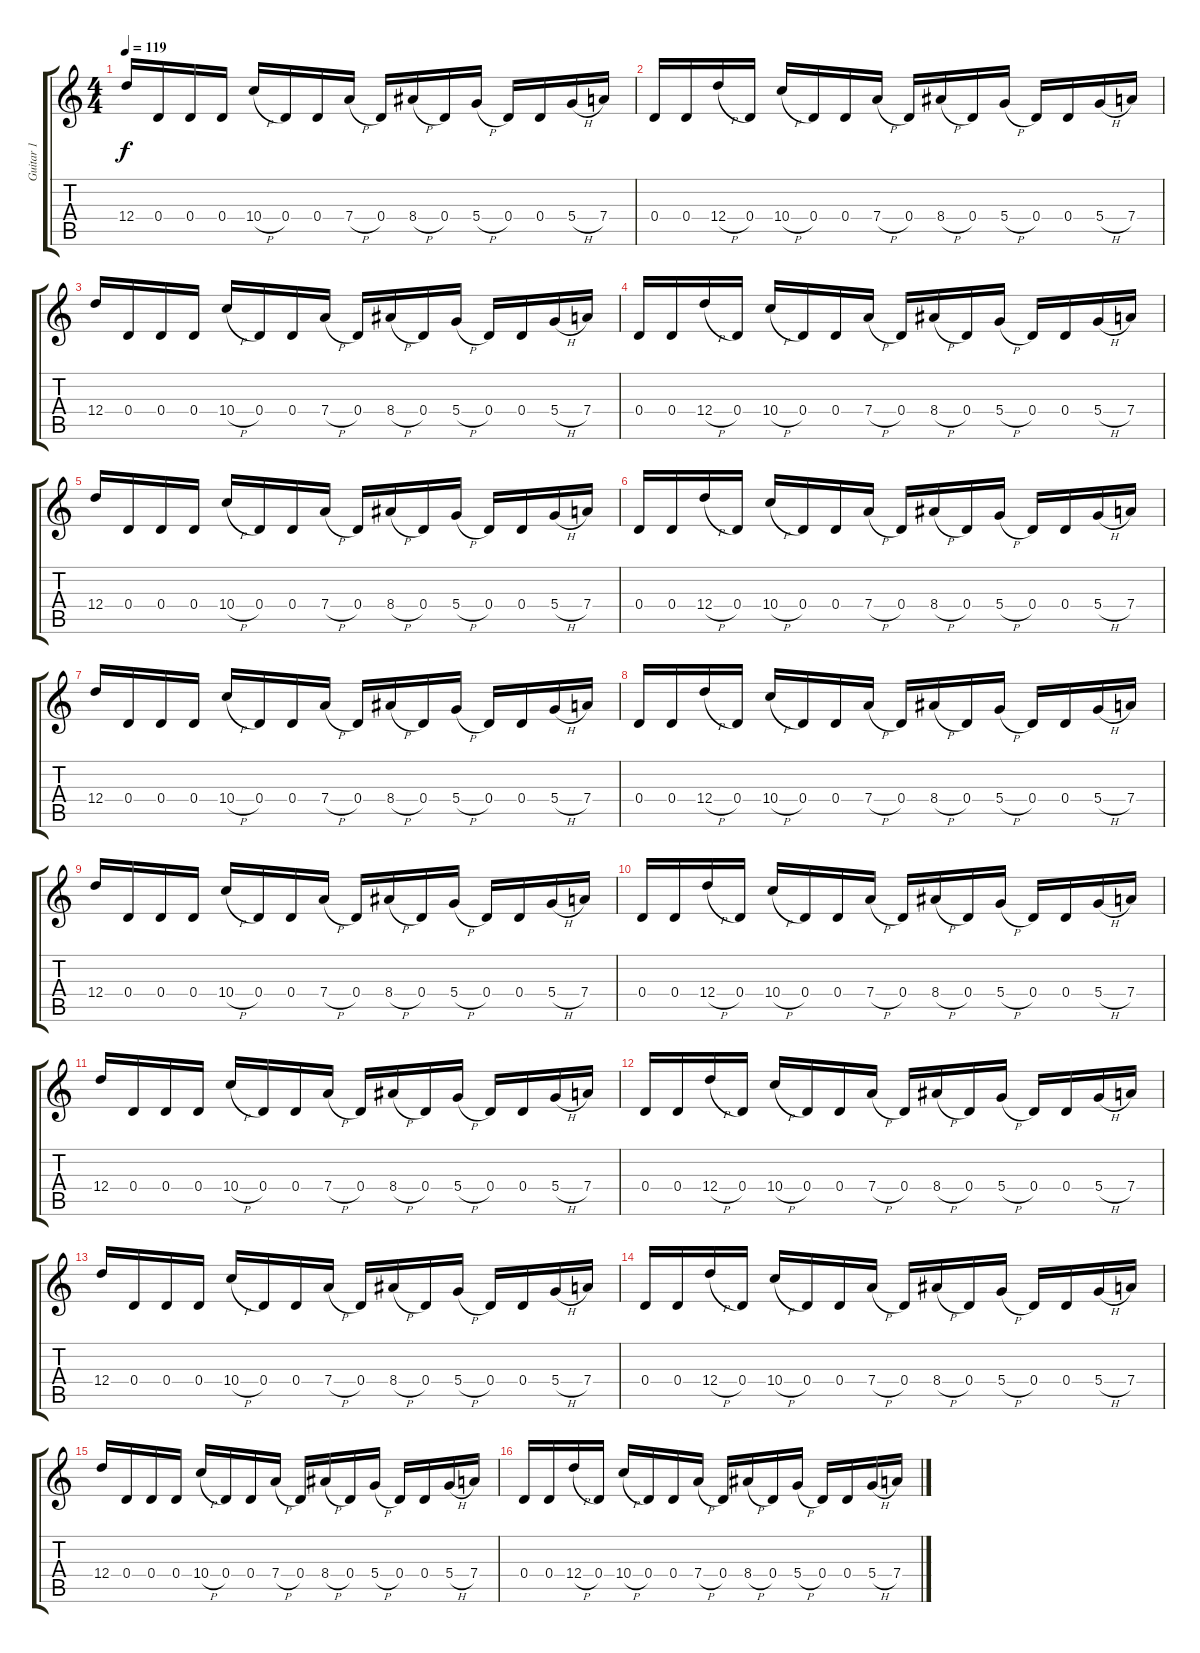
\track ("Guitar 1" "Guitar 1") {instrument distortionguitar}
\staff {score tabs}
\tuning (E4 B3 G3 D3 A2 D2) {hide}
\ts (4 4)
\tempo 119
\clef g2
\ks c
12.4.16{dy f instrument distortionguitar} 0.4.16 0.4.16 0.4.16 10.4{h}.16 0.4.16 0.4.16 7.4{h}.16 0.4.16 8.4{h}.16 0.4.16 5.4{h}.16 0.4.16 0.4.16 5.4{h}.16 7.4.16 |
0.4.16 0.4.16 12.4{h}.16 0.4.16 10.4{h}.16 0.4.16 0.4.16 7.4{h}.16 0.4.16 8.4{h}.16 0.4.16 5.4{h}.16 0.4.16 0.4.16 5.4{h}.16 7.4.16 |
12.4.16 0.4.16 0.4.16 0.4.16 10.4{h}.16 0.4.16 0.4.16 7.4{h}.16 0.4.16 8.4{h}.16 0.4.16 5.4{h}.16 0.4.16 0.4.16 5.4{h}.16 7.4.16 |
0.4.16 0.4.16 12.4{h}.16 0.4.16 10.4{h}.16 0.4.16 0.4.16 7.4{h}.16 0.4.16 8.4{h}.16 0.4.16 5.4{h}.16 0.4.16 0.4.16 5.4{h}.16 7.4.16 |
12.4.16 0.4.16 0.4.16 0.4.16 10.4{h}.16 0.4.16 0.4.16 7.4{h}.16 0.4.16 8.4{h}.16 0.4.16 5.4{h}.16 0.4.16 0.4.16 5.4{h}.16 7.4.16 |
0.4.16 0.4.16 12.4{h}.16 0.4.16 10.4{h}.16 0.4.16 0.4.16 7.4{h}.16 0.4.16 8.4{h}.16 0.4.16 5.4{h}.16 0.4.16 0.4.16 5.4{h}.16 7.4.16 |
12.4.16 0.4.16 0.4.16 0.4.16 10.4{h}.16 0.4.16 0.4.16 7.4{h}.16 0.4.16 8.4{h}.16 0.4.16 5.4{h}.16 0.4.16 0.4.16 5.4{h}.16 7.4.16 |
0.4.16 0.4.16 12.4{h}.16 0.4.16 10.4{h}.16 0.4.16 0.4.16 7.4{h}.16 0.4.16 8.4{h}.16 0.4.16 5.4{h}.16 0.4.16 0.4.16 5.4{h}.16 7.4.16 |
12.4.16 0.4.16 0.4.16 0.4.16 10.4{h}.16 0.4.16 0.4.16 7.4{h}.16 0.4.16 8.4{h}.16 0.4.16 5.4{h}.16 0.4.16 0.4.16 5.4{h}.16 7.4.16 |
0.4.16 0.4.16 12.4{h}.16 0.4.16 10.4{h}.16 0.4.16 0.4.16 7.4{h}.16 0.4.16 8.4{h}.16 0.4.16 5.4{h}.16 0.4.16 0.4.16 5.4{h}.16 7.4.16 |
12.4.16 0.4.16 0.4.16 0.4.16 10.4{h}.16 0.4.16 0.4.16 7.4{h}.16 0.4.16 8.4{h}.16 0.4.16 5.4{h}.16 0.4.16 0.4.16 5.4{h}.16 7.4.16 |
0.4.16 0.4.16 12.4{h}.16 0.4.16 10.4{h}.16 0.4.16 0.4.16 7.4{h}.16 0.4.16 8.4{h}.16 0.4.16 5.4{h}.16 0.4.16 0.4.16 5.4{h}.16 7.4.16 |
12.4.16 0.4.16 0.4.16 0.4.16 10.4{h}.16 0.4.16 0.4.16 7.4{h}.16 0.4.16 8.4{h}.16 0.4.16 5.4{h}.16 0.4.16 0.4.16 5.4{h}.16 7.4.16 |
0.4.16 0.4.16 12.4{h}.16 0.4.16 10.4{h}.16 0.4.16 0.4.16 7.4{h}.16 0.4.16 8.4{h}.16 0.4.16 5.4{h}.16 0.4.16 0.4.16 5.4{h}.16 7.4.16 |
12.4.16 0.4.16 0.4.16 0.4.16 10.4{h}.16 0.4.16 0.4.16 7.4{h}.16 0.4.16 8.4{h}.16 0.4.16 5.4{h}.16 0.4.16 0.4.16 5.4{h}.16 7.4.16 |
0.4.16 0.4.16 12.4{h}.16 0.4.16 10.4{h}.16 0.4.16 0.4.16 7.4{h}.16 0.4.16 8.4{h}.16 0.4.16 5.4{h}.16 0.4.16 0.4.16 5.4{h}.16 7.4.16
